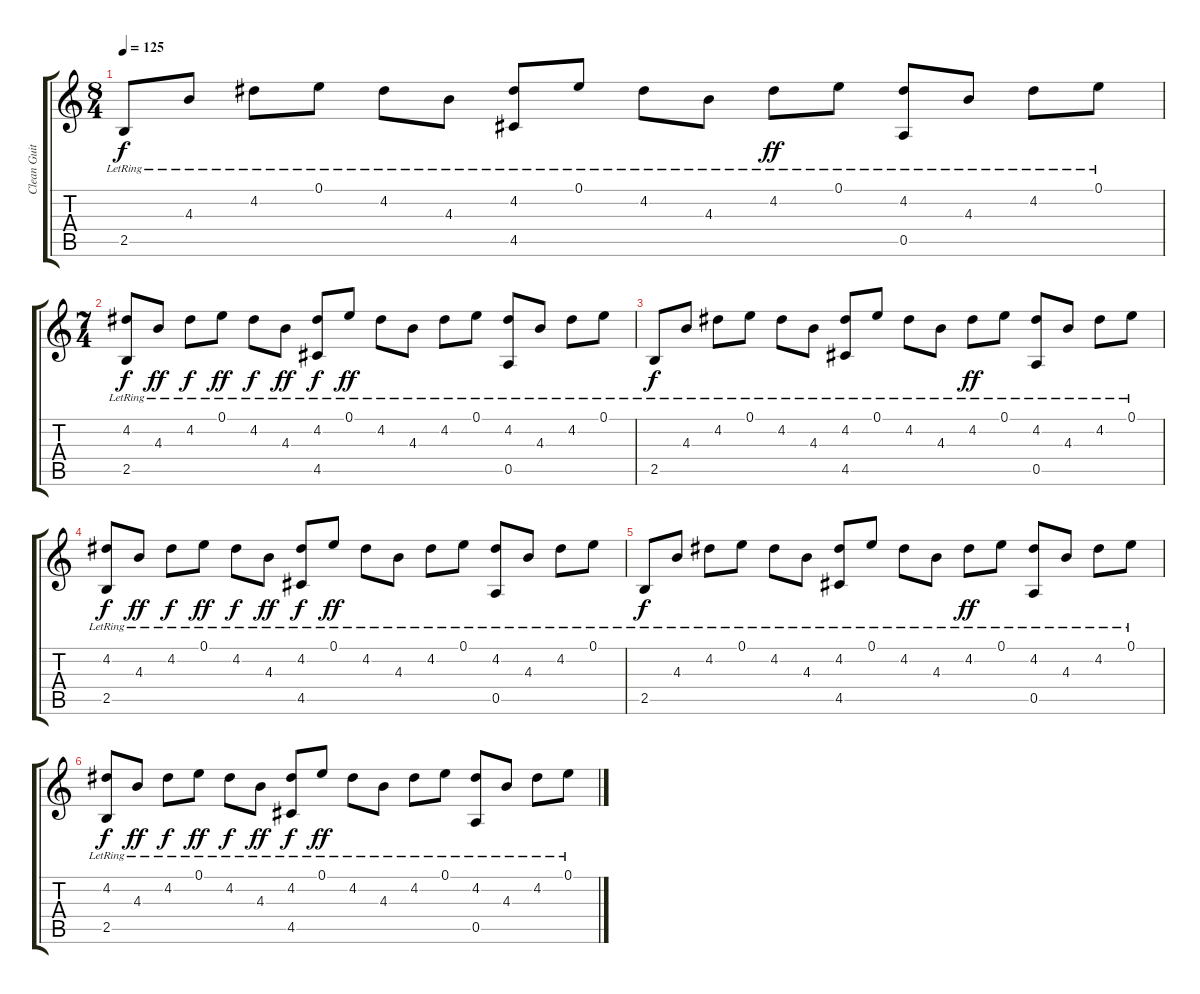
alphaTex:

\track ("Clean Guitar" "Clean Guit") {instrument acousticguitarsteel}
\staff {score tabs}
\tuning (E4 B3 G3 D3 A2 E2) {hide}
\ts (8 4)
\tempo 125
\clef g2
\ks c
2.5{lr}.8{dy f} 4.3{lr}.8 4.2{lr}.8 0.1{lr}.8 4.2{lr}.8 4.3{lr}.8 (4.2{lr} 4.5{lr}).8 0.1{lr}.8 4.2{lr}.8 4.3{lr}.8 4.2{lr}.8{dy ff} 0.1{lr}.8 (4.2{lr} 0.5{lr}).8 4.3{lr}.8 4.2{lr}.8 0.1{lr}.8 |
\ts (7 4)
(4.2{lr} 2.5{lr}).8{dy f} 4.3{lr}.8{dy ff} 4.2{lr}.8{dy f} 0.1{lr}.8{dy ff} 4.2{lr}.8{dy f} 4.3{lr}.8{dy ff} (4.2{lr} 4.5{lr}).8{dy f} 0.1{lr}.8{dy ff} 4.2{lr}.8 4.3{lr}.8 4.2{lr}.8 0.1{lr}.8 (4.2{lr} 0.5{lr}).8 4.3{lr}.8 4.2{lr}.8 0.1{lr}.8 |
2.5{lr}.8{dy f} 4.3{lr}.8 4.2{lr}.8 0.1{lr}.8 4.2{lr}.8 4.3{lr}.8 (4.2{lr} 4.5{lr}).8 0.1{lr}.8 4.2{lr}.8 4.3{lr}.8 4.2{lr}.8{dy ff} 0.1{lr}.8 (4.2{lr} 0.5{lr}).8 4.3{lr}.8 4.2{lr}.8 0.1{lr}.8 |
(4.2{lr} 2.5{lr}).8{dy f} 4.3{lr}.8{dy ff} 4.2{lr}.8{dy f} 0.1{lr}.8{dy ff} 4.2{lr}.8{dy f} 4.3{lr}.8{dy ff} (4.2{lr} 4.5{lr}).8{dy f} 0.1{lr}.8{dy ff} 4.2{lr}.8 4.3{lr}.8 4.2{lr}.8 0.1{lr}.8 (4.2{lr} 0.5{lr}).8 4.3{lr}.8 4.2{lr}.8 0.1{lr}.8 |
2.5{lr}.8{dy f} 4.3{lr}.8 4.2{lr}.8 0.1{lr}.8 4.2{lr}.8 4.3{lr}.8 (4.2{lr} 4.5{lr}).8 0.1{lr}.8 4.2{lr}.8 4.3{lr}.8 4.2{lr}.8{dy ff} 0.1{lr}.8 (4.2{lr} 0.5{lr}).8 4.3{lr}.8 4.2{lr}.8 0.1{lr}.8 |
(4.2{lr} 2.5{lr}).8{dy f} 4.3{lr}.8{dy ff} 4.2{lr}.8{dy f} 0.1{lr}.8{dy ff} 4.2{lr}.8{dy f} 4.3{lr}.8{dy ff} (4.2{lr} 4.5{lr}).8{dy f} 0.1{lr}.8{dy ff} 4.2{lr}.8 4.3{lr}.8 4.2{lr}.8 0.1{lr}.8 (4.2{lr} 0.5{lr}).8 4.3{lr}.8 4.2{lr}.8 0.1{lr}.8
